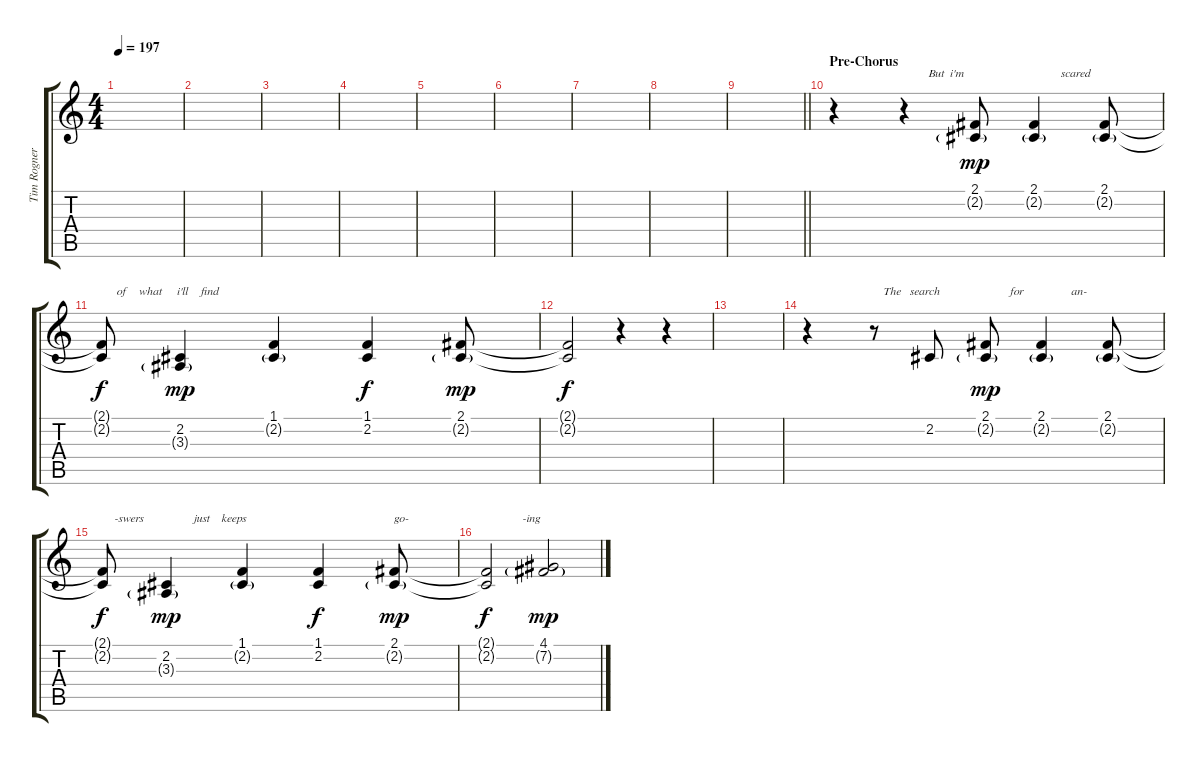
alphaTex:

\track ("Tim Rogner - Vocals" "Tim Rogner") {instrument altosax}
\staff {score tabs}
\tuning (E4 B3 G3 D3 A2 E2) {hide}
\ts (4 4)
\tempo 197
\clef g2
\ks c
|
|
|
|
|
|
|
|
\barLineRight lightlight
|
\section ("" "Pre-Chorus")
r.4 r.4{txt "        But  i'm"} (2.1 2.2{g}).8{dy mp} (2.1 2.2{g}).4{txt "         scared"} (2.1 2.2{g}).8 |
(2.1{t} 2.2{t}).8{txt "     of    what     i'll    find" dy f} (2.2 3.3{g}).4{dy mp} (1.1 2.2{g}).4 (1.1 2.2).4{dy f} (2.1 2.2{g}).8{dy mp} |
(2.1{t} 2.2{t}).2{dy f} r.4 r.4 |
|
r.4 r.8{txt "   The   search"} 2.2.8 (2.1 2.2{g}).8{txt "        for" dy mp} (2.1 2.2{g}).4{txt "          an-"} (2.1 2.2{g}).8 |
(2.1{t} 2.2{t}).8{txt "    -swers" dy f} (2.2 3.3{g}).4{txt "         just    keeps" dy mp} (1.1 2.2{g}).4 (1.1 2.2).4{dy f} (2.1 2.2{g}).8{txt "go-" dy mp} |
(2.1{t} 2.2{t}).2{txt "            -ing" dy f} (4.1 7.2{g}).2{dy mp}
